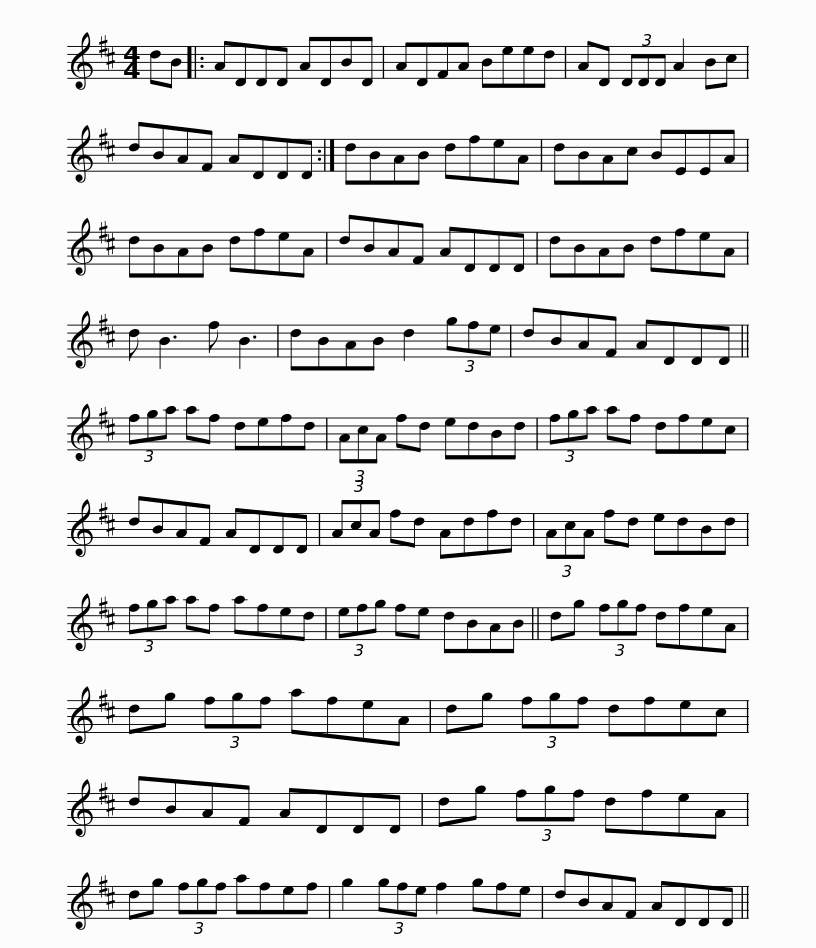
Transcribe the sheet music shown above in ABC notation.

X:1
L:1/8
M:4/4
I:linebreak $
K:D
V:1 treble
V:1
 dB |: ADDD ADBD | ADFA Beed | AD (3DDD A2 Bc | dBAF ADDD :| %5
 dBAB dfeA |$ dBAc BEEA | dBAB dfeA | dBAF ADDD | dBAB dfeA | %10
 d B3 f B3 | dBAB d2 (3gfe |$ dBAF ADDD || (3fga af defd | (3AcA fd edBd | %15
 (3fga af dfec | dBAF ADDD |$ (3AcA fd Adfd | (3AcA fd edBd | (3fga af afed | %20
 (3efg fe dBAB || dg (3fgf dfeA |$ dg (3fgf afeA | dg (3fgf dfec | dBAF ADDD | %25
 dg (3fgf dfeA | dg (3fgf afef |$ g2 (3gfe f2 gfe | dBAF ADDD || %29
